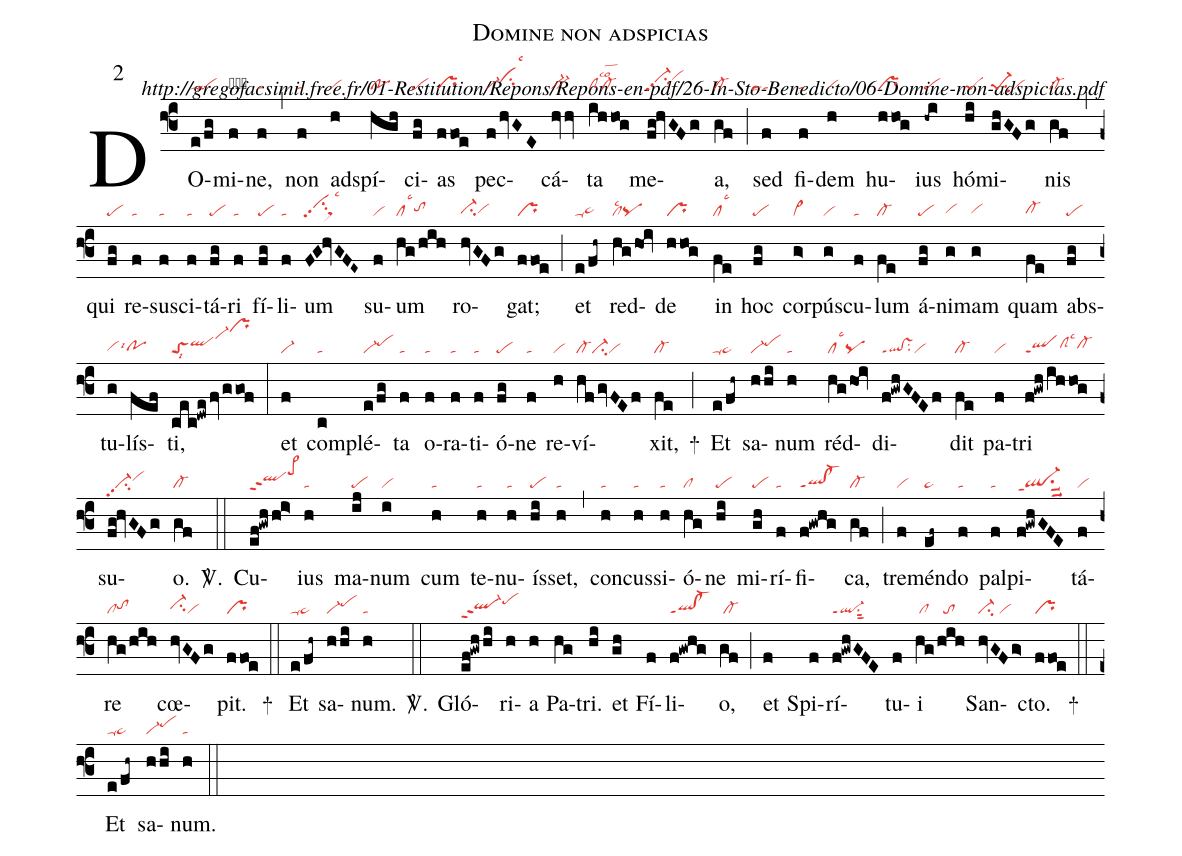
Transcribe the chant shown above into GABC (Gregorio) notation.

name: Domine non adspicias;
commentary: http://gregofacsimil.free.fr/01-Restitution/Repons/Repons-en-pdf/26-In-Sto-Benedicto/06-Domine-non-adspicias.pdf;
mode: 2;
nabc-lines: 1;
%%
(f3)
DO(e/fg|ta-pe)mi(f|ta<)ne,(f|ta) (,)
non(f|ta) ad(h|vi)spí(hgh|po)ci(fg|pe)as(ffoe|pr) pec(f/hvGE|vi-cihilsc3)cá(hvhv|bv-)ta(ihhog|clScl-lsco2) me(fg!hvGFg|vi-hipp2su2vihj)a,(gf|cl-) (;)
sed(f|```talse4) fi(f|ta)dem(h|vi) hu(hhog|pr)ius(-hi|pe) hó(hi|peS)mi(ghGFg|pe-1su2vi)nis(gf|cl-) (,)
qui(fg|pe) re(f|ta)su(f|ta)sci(f|ta)tá(fg|pe)ri(f|ta) fí(fg|pe)li(f|ta)um(FG!hvGFE~|vihipp2su2sux1lsc3) su(f|vi)um(hg/hih|cllsc3tohh) ro(hvGFg|ci-hgvihg)gat;(ffoe|pr) (;)
et(e/fh~|ta-ta>hg) red(hg/hOi|cllsc2pq)de(hhog|pr) in(fe|cllsc3) hoc(fg|pe) cor(g>|vi>)pús(g|vi)cu(f|ta)lum(fe|cl-) á(fg|pe)ni(g|vihg)mam(g|vihg) quam(fe|cl-hg) abs(fg|pe)tu(g|vihg)lís(fef|```pohglsi4)ti,(cec!dwe/fv/ggof|toSlsi8qlhivi-hlprhp) (:)
et(f|vi-) com(c|ta)plé(e/fg|vi-pehi)ta(f|ta) o(f|ta)ra(f|ta)ti(f|ta)ó(fg|pe)ne(f|ta) re(h|vi)ví(hf/gvFEf|cl-ci-vi)xit,(fe|cl-) +(;)
Et(e/fh~|ta-ta>) sa(hhi|vi-pehi)num(h|ta) réd(hg/hOi|cllsc3pq)di(f!gwhGFEf|ql!vsppt1su2vi)dit(fe|cl-) pa(f|vi)tri(f!gwh/ihhog|qlppt1clShhlsc3cl-hh) su(fg!hvGFg|vi-pp2su2vihi)o.(gf|cl-) <sp>V/</sp>.(::)
Cu(ef!gwhhi>|qlhippt2pe>hl)ius(h|ta) ma(ij|pe)num(i|vi) cum(h|ta) te(h|ta)nu(h|ta)ís(hi|pe)set,(h|ta) (,)
con(h|ta)cus(h|ta)si(h|ta)ó(hg|cl)ne(hi|pe) mi(gh|pe)rí(f|ta)fi(f!gwhg|ql!cl-ppt1)ca,(gf|cl-) (;)
tre(f|vi)mén(ef~|ta>)do(f|ta) pal(f|ta)pi(f!gwhGFE|ql-ppt1su1suu2)tá(f|vi)re(hg/hih|cltohh) cœ(hvGFg|ci-hhvi)pit.(ffoe|pr) +(::)
Et(e/fh~|ta-ta>) sa(hhi|vi-pehi)num.(h|ta) <sp>V/</sp>.(::)
Gló(ef!gwh/hi|ql-hhppt2pehj)ri(h)a(h) Pa(hg)tri.(hi) et(gh) Fí(f)li(f!gwhg|ql!cl-ppt1)o,(gf|/cl-) (;)
et(f) Spi(f)rí(f!gwhGFE|ql-ppt1su1sut2)tu(f)i(hg|/cl|/hih|//to) San(hvGFg>|ci-/vi)cto.(ffoe|pr) +(::)
Et(e/fh~|ta-ta>) sa(hhi|vi-pehi)num.(h|ta) (::)
